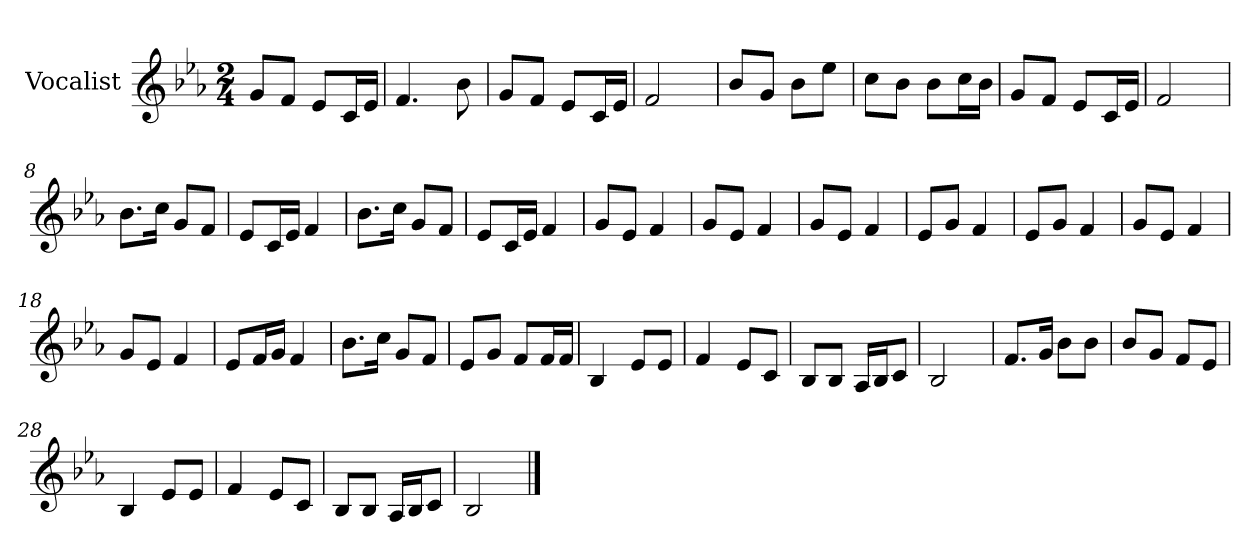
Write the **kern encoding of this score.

**kern
*part1
*staff1
*I"Vocalist
*k[b-e-a-]
*E-:
*M2/4
=
8gL
8fJ
8e-L
16cL
16e-JJ
=1
4.f
8b-
=2
8gL
8fJ
8e-L
16cL
16e-JJ
=3
2f
=4
8b-L
8gJ
8b-L
8ee-J
=5
8ccL
8b-J
8b-L
16ccL
16b-JJ
=6
8gL
8fJ
8e-L
16cL
16e-JJ
=7
2f
=8
8.b-L
16ccJk
8gL
8fJ
=9
8e-L
16cL
16e-JJ
4f
=10
8.b-L
16ccJk
8gL
8fJ
=11
8e-L
16cL
16e-JJ
4f
=12
8gL
8e-J
4f
=13
8gL
8e-J
4f
=14
8gL
8e-J
4f
=15
8e-L
8gJ
4f
=16
8e-L
8gJ
4f
=17
8gL
8e-J
4f
=18
8gL
8e-J
4f
=19
8e-L
16fL
16gJJ
4f
=20
8.b-L
16ccJk
8gL
8fJ
=21
8e-L
8gJ
8fL
16fL
16fJJ
=22
4B-
8e-L
8e-J
=23
4f
8e-L
8cJ
=24
8B-L
8B-J
16A-LL
16B-J
8cJ
=25
2B-
=26
8.fL
16gJk
8b-L
8b-J
=27
8b-L
8gJ
8fL
8e-J
=28
4B-
8e-L
8e-J
=29
4f
8e-L
8cJ
=30
8B-L
8B-J
16A-LL
16B-J
8cJ
=31
2B-
==
*-
